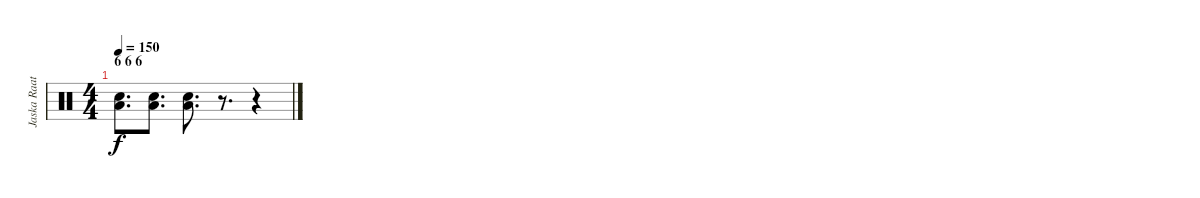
\track ("Jaska Raatikainen" "Jaska Raat") {instrument percussion}
\staff {score}
\articulation defaults
\ts (4 4)
\section ("" "6 6 6")
\tempo 150
\clef neutral
\ks c
("Electric Snare (hit)" "Low Tom (hit)").8{d dy f} ("Electric Snare (hit)" "Low Tom (hit)").8{d} ("Electric Snare (hit)" "Low Tom (hit)").8{d} r.8{d} r.4
